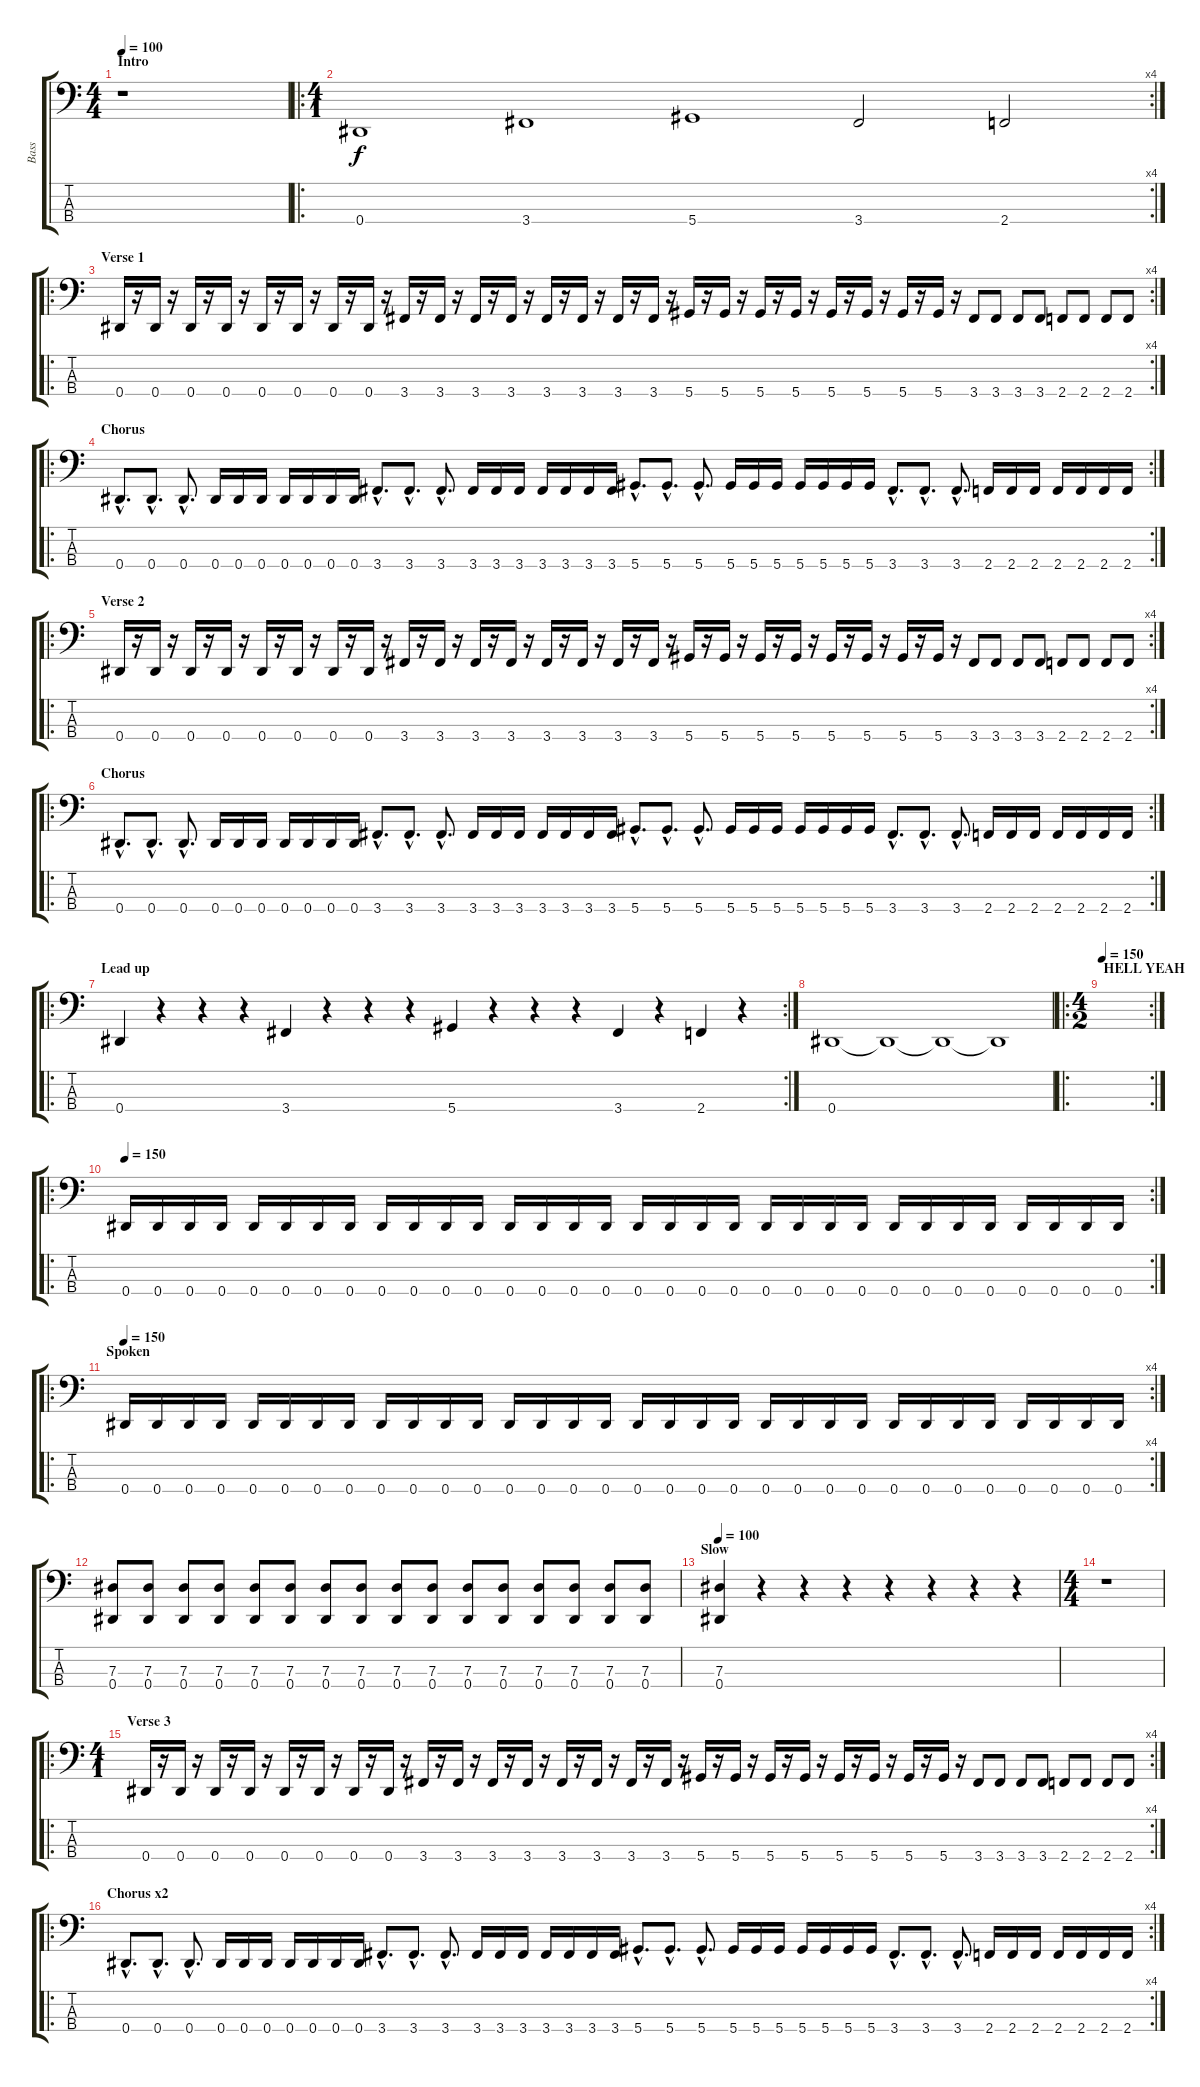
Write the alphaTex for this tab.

\track ("Bass" "Bass") {instrument electricbasspick}
\staff {score tabs}
\tuning (Gb2 Db2 Ab1 Eb1) {hide}
\ts (4 4)
\section ("" "Intro")
\tempo 100
\clef f4
\ks c
r.1{dy f instrument electricbasspick} |
\ro
\rc 4
\ts (4 1)
0.4.1 3.4.1 5.4.1 3.4.2 2.4.2 |
\ro
\rc 4
\section ("" "Verse 1")
0.4.16 r.16 0.4.16 r.16 0.4.16 r.16 0.4.16 r.16 0.4.16 r.16 0.4.16 r.16 0.4.16 r.16 0.4.16 r.16 3.4.16 r.16 3.4.16 r.16 3.4.16 r.16 3.4.16 r.16 3.4.16 r.16 3.4.16 r.16 3.4.16 r.16 3.4.16 r.16 5.4.16 r.16 5.4.16 r.16 5.4.16 r.16 5.4.16 r.16 5.4.16 r.16 5.4.16 r.16 5.4.16 r.16 5.4.16 r.16 3.4.8 3.4.8 3.4.8 3.4.8 2.4.8 2.4.8 2.4.8 2.4.8 |
\ro
\rc 2
\section ("" "Chorus")
0.4{hac}.8{d} 0.4{hac}.8{d} 0.4{hac}.8{d} 0.4.16 0.4.16 0.4.16 0.4.16 0.4.16 0.4.16 0.4.16 3.4{hac}.8{d} 3.4{hac}.8{d} 3.4{hac}.8{d} 3.4.16 3.4.16 3.4.16 3.4.16 3.4.16 3.4.16 3.4.16 5.4{hac}.8{d} 5.4{hac}.8{d} 5.4{hac}.8{d} 5.4.16 5.4.16 5.4.16 5.4.16 5.4.16 5.4.16 5.4.16 3.4{hac}.8{d} 3.4{hac}.8{d} 3.4{hac}.8{d} 2.4.16 2.4.16 2.4.16 2.4.16 2.4.16 2.4.16 2.4.16 |
\ro
\rc 4
\section ("" "Verse 2")
0.4.16 r.16 0.4.16 r.16 0.4.16 r.16 0.4.16 r.16 0.4.16 r.16 0.4.16 r.16 0.4.16 r.16 0.4.16 r.16 3.4.16 r.16 3.4.16 r.16 3.4.16 r.16 3.4.16 r.16 3.4.16 r.16 3.4.16 r.16 3.4.16 r.16 3.4.16 r.16 5.4.16 r.16 5.4.16 r.16 5.4.16 r.16 5.4.16 r.16 5.4.16 r.16 5.4.16 r.16 5.4.16 r.16 5.4.16 r.16 3.4.8 3.4.8 3.4.8 3.4.8 2.4.8 2.4.8 2.4.8 2.4.8 |
\ro
\rc 2
\section ("" "Chorus")
0.4{hac}.8{d} 0.4{hac}.8{d} 0.4{hac}.8{d} 0.4.16 0.4.16 0.4.16 0.4.16 0.4.16 0.4.16 0.4.16 3.4{hac}.8{d} 3.4{hac}.8{d} 3.4{hac}.8{d} 3.4.16 3.4.16 3.4.16 3.4.16 3.4.16 3.4.16 3.4.16 5.4{hac}.8{d} 5.4{hac}.8{d} 5.4{hac}.8{d} 5.4.16 5.4.16 5.4.16 5.4.16 5.4.16 5.4.16 5.4.16 3.4{hac}.8{d} 3.4{hac}.8{d} 3.4{hac}.8{d} 2.4.16 2.4.16 2.4.16 2.4.16 2.4.16 2.4.16 2.4.16 |
\ro
\rc 2
\section ("" "Lead up")
0.4.4 r.4 r.4 r.4 3.4.4 r.4 r.4 r.4 5.4.4 r.4 r.4 r.4 3.4.4 r.4 2.4.4 r.4 |
0.4.1 0.4{t}.1 0.4{t}.1 0.4{t}.1 |
\ro
\rc 2
\ts (4 2)
\section ("" "HELL YEAH")
\tempo 150
|
\ro
\rc 2
\tempo 150
0.4.16 0.4.16 0.4.16 0.4.16 0.4.16 0.4.16 0.4.16 0.4.16 0.4.16 0.4.16 0.4.16 0.4.16 0.4.16 0.4.16 0.4.16 0.4.16 0.4.16 0.4.16 0.4.16 0.4.16 0.4.16 0.4.16 0.4.16 0.4.16 0.4.16 0.4.16 0.4.16 0.4.16 0.4.16 0.4.16 0.4.16 0.4.16 |
\ro
\rc 4
\section ("" "Spoken")
\tempo 150
0.4.16 0.4.16 0.4.16 0.4.16 0.4.16 0.4.16 0.4.16 0.4.16 0.4.16 0.4.16 0.4.16 0.4.16 0.4.16 0.4.16 0.4.16 0.4.16 0.4.16 0.4.16 0.4.16 0.4.16 0.4.16 0.4.16 0.4.16 0.4.16 0.4.16 0.4.16 0.4.16 0.4.16 0.4.16 0.4.16 0.4.16 0.4.16 |
(7.3 0.4).8 (7.3 0.4).8 (7.3 0.4).8 (7.3 0.4).8 (7.3 0.4).8 (7.3 0.4).8 (7.3 0.4).8 (7.3 0.4).8 (7.3 0.4).8 (7.3 0.4).8 (7.3 0.4).8 (7.3 0.4).8 (7.3 0.4).8 (7.3 0.4).8 (7.3 0.4).8 (7.3 0.4).8 |
\section ("" "Slow")
\tempo 100
(7.3 0.4).4 r.4 r.4 r.4 r.4 r.4 r.4 r.4 |
\ts (4 4)
r.1 |
\ro
\rc 4
\ts (4 1)
\section ("" "Verse 3")
0.4.16 r.16 0.4.16 r.16 0.4.16 r.16 0.4.16 r.16 0.4.16 r.16 0.4.16 r.16 0.4.16 r.16 0.4.16 r.16 3.4.16 r.16 3.4.16 r.16 3.4.16 r.16 3.4.16 r.16 3.4.16 r.16 3.4.16 r.16 3.4.16 r.16 3.4.16 r.16 5.4.16 r.16 5.4.16 r.16 5.4.16 r.16 5.4.16 r.16 5.4.16 r.16 5.4.16 r.16 5.4.16 r.16 5.4.16 r.16 3.4.8 3.4.8 3.4.8 3.4.8 2.4.8 2.4.8 2.4.8 2.4.8 |
\ro
\rc 4
\section ("" "Chorus x2")
0.4{hac}.8{d} 0.4{hac}.8{d} 0.4{hac}.8{d} 0.4.16 0.4.16 0.4.16 0.4.16 0.4.16 0.4.16 0.4.16 3.4{hac}.8{d} 3.4{hac}.8{d} 3.4{hac}.8{d} 3.4.16 3.4.16 3.4.16 3.4.16 3.4.16 3.4.16 3.4.16 5.4{hac}.8{d} 5.4{hac}.8{d} 5.4{hac}.8{d} 5.4.16 5.4.16 5.4.16 5.4.16 5.4.16 5.4.16 5.4.16 3.4{hac}.8{d} 3.4{hac}.8{d} 3.4{hac}.8{d} 2.4.16 2.4.16 2.4.16 2.4.16 2.4.16 2.4.16 2.4.16
